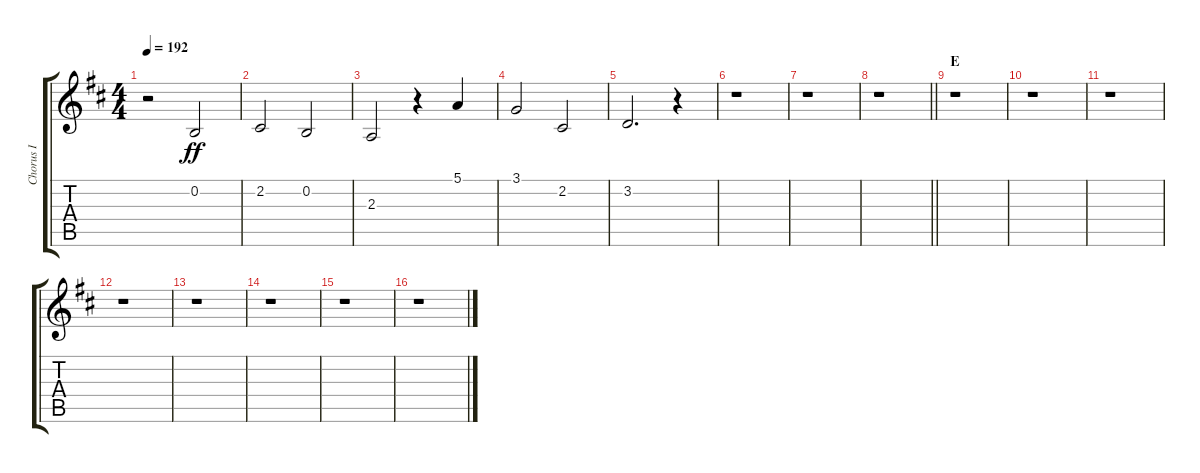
\track ("Chorus I" "Chorus I") {instrument voiceoohs}
\staff {score tabs}
\tuning (E4 B3 G3 D3 A2 E2) {hide}
\ts (4 4)
\tempo 192
\clef g2
\ks d
r.2{dy f} 0.2.2{dy ff} |
2.2.2 0.2.2 |
2.3.2 r.4 5.1.4 |
3.1.2 2.2.2 |
3.2.2{d} r.4 |
r.1 |
r.1 |
\barLineRight lightlight
r.1 |
\section ("" "E")
r.1 |
r.1 |
r.1 |
r.1 |
r.1 |
r.1 |
r.1 |
r.1
